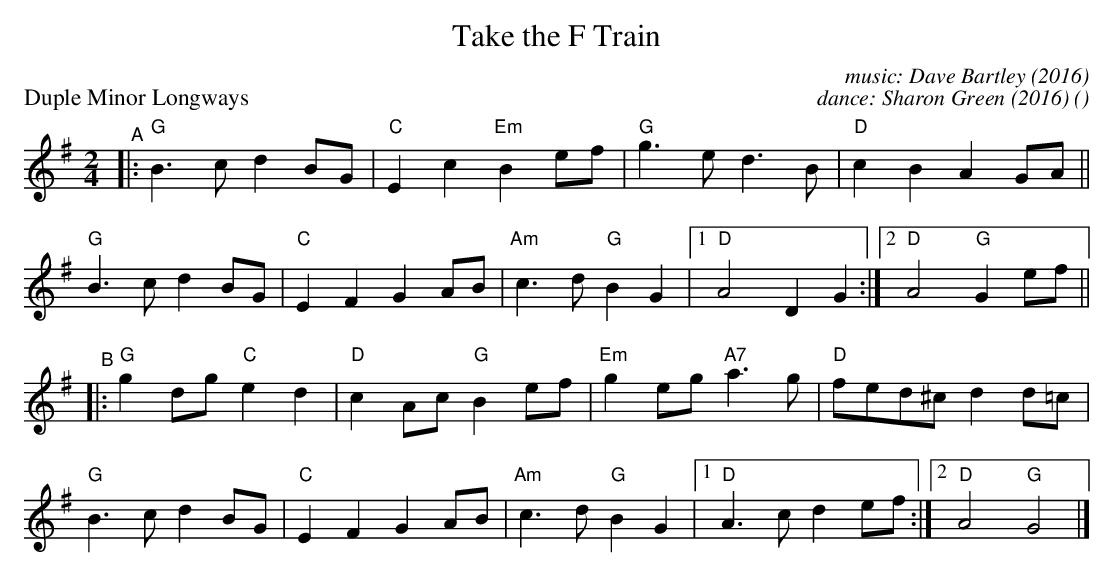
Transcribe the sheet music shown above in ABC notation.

X:1
T: Take the F Train
C: music: Dave Bartley (2016)
C: dance: Sharon Green (2016)
P: Duple Minor Longways
O:
M: 2/4
L: 1/8
K: G
"^A"|:\
"G"B3c d2BG | "C"E2c2 "Em"B2ef | "G"g3e d3B | "D"c2B2 A2GA ||
"G"B3c d2BG | "C"E2F2 G2AB | "Am"c3d "G"B2G2 |[1 "D"A4 D2G2 :|[2 "D"A4 "G"G2ef ||
"^B"|:\
"G"g2dg "C"e2d2 | "D"c2Ac "G"B2ef | "Em"g2eg "A7"a3g | "D"fed^c d2d=c |
"G"B3c d2BG | "C"E2F2 G2AB | "Am"c3d "G"B2G2 |[1 "D"A3c d2ef :|[2 "D"A4 "G"G4|]
